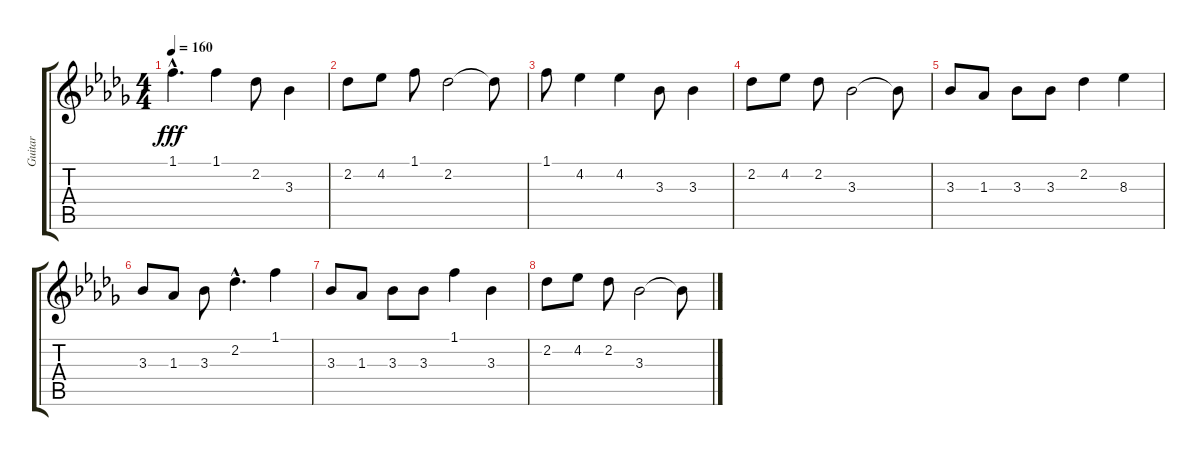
\track ("Guitar" "Guitar") {instrument distortionguitar}
\staff {score tabs}
\tuning (E4 B3 G3 D3 A2 E2) {hide}
\ts (4 4)
\tempo 160
\clef g2
\ks db
1.1{hac}.4{d dy fff} 1.1.4 2.2.8 3.3.4 |
2.2.8 4.2.8 1.1.8 2.2.2 2.2{t}.8 |
1.1.8 4.2.4 4.2.4 3.3.8 3.3.4 |
2.2.8 4.2.8 2.2.8 3.3.2 3.3{t}.8 |
3.3.8 1.3.8 3.3.8 3.3.8 2.2.4 8.3.4 |
3.3.8 1.3.8 3.3.8 2.2{hac}.4{d} 1.1.4 |
3.3.8 1.3.8 3.3.8 3.3.8 1.1.4 3.3.4 |
2.2.8 4.2.8 2.2.8 3.3.2 3.3{t}.8
